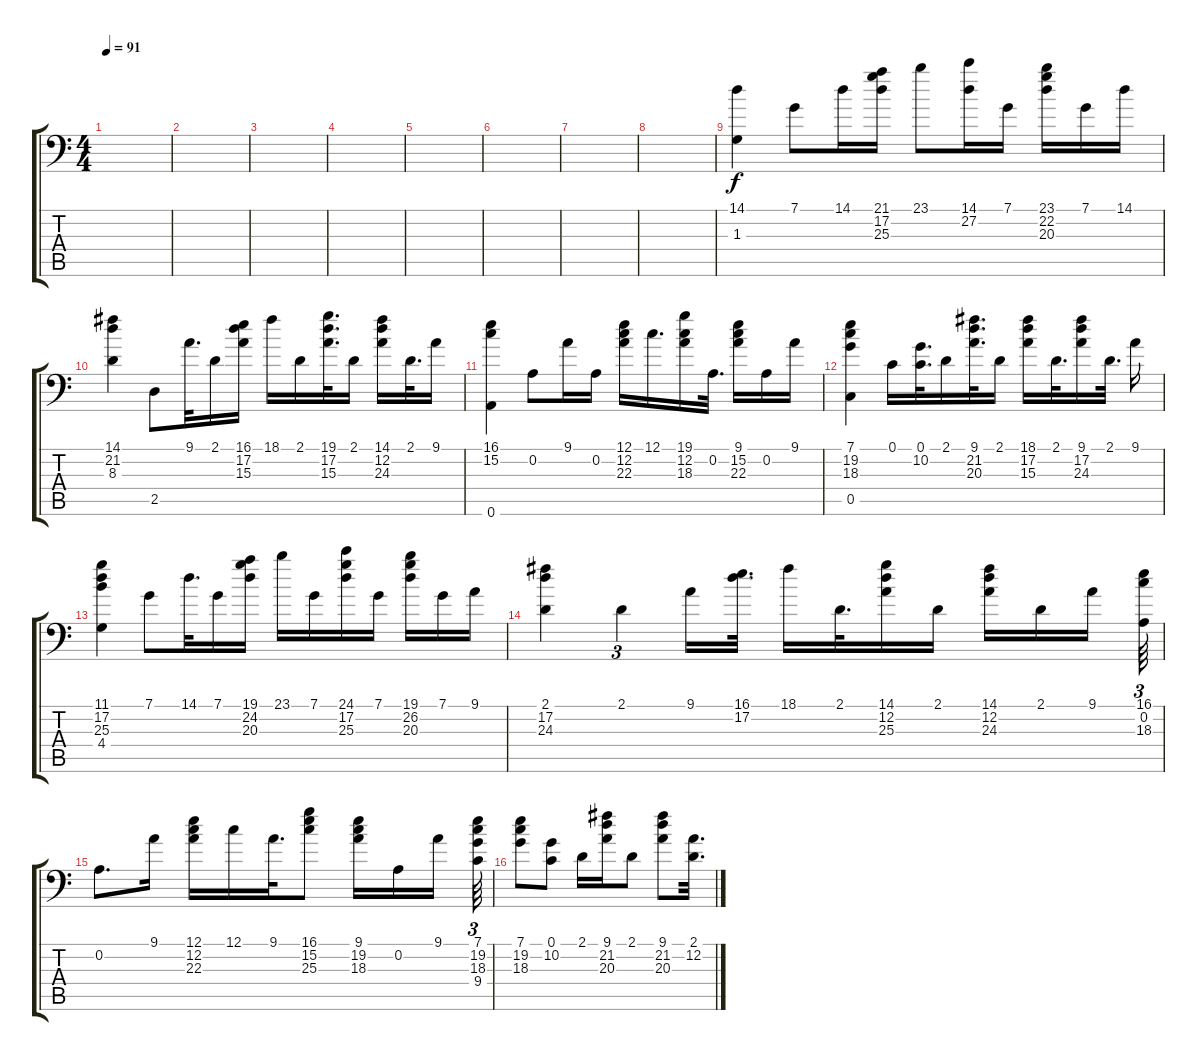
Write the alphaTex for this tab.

\track "" {instrument electricguitarclean}
\staff {score tabs}
\tuning (C3 A2 Gb2 Eb2 C2 A1) {hide}
\ts (4 4)
\tempo 91
\clef f4
\ks c
|
|
|
|
|
|
|
|
(14.1 1.3).4 7.1.8 14.1.16 (21.1 17.2 25.3).16 23.1.8 (14.1 27.2).16 7.1.16 (23.1 22.2 20.3).16 7.1.16 14.1.16 |
(14.1 21.2 8.3).4 2.5.8 9.1.32{d} 2.1.16 (16.1 17.2 15.3).16 18.1.16 2.1.16 (19.1 17.2 15.3).32{d} 2.1.16 (14.1 12.2 24.3).16 2.1.32{d} 9.1.16 |
(16.1 15.2 0.6).4 0.2.8 9.1.16 0.2.16 (12.1 12.2 22.3).16 12.1.16{d} (19.1 12.2 18.3).16 0.2.32{d} (9.1 15.2 22.3).16 0.2.16 9.1.16 |
(7.1 19.2 18.3 0.5).4 0.1.16 (0.1 10.2).32{d} 2.1.16 (9.1 21.2 20.3).32{d} 2.1.16 (18.1 17.2 15.3).16 2.1.32{d} (9.1 17.2 24.3).16 2.1.32{d} 9.1.16 |
(11.1 17.2 25.3 4.4).4 7.1.8 14.1.32{d} 7.1.16 (19.1 24.2 20.3).16 23.1.16 7.1.16 (24.1 17.2 25.3).16 7.1.16 (19.1 26.2 20.3).16 7.1.16 9.1.16 |
(2.1 17.2 24.3).4 2.1.4{tu (3 2)} 9.1.16 (16.1 17.2).32{d} 18.1.16 2.1.32{d} (14.1 12.2 25.3).16 2.1.16 (14.1 12.2 24.3).16 2.1.16 9.1.16 (16.1 0.2 18.3).64{tu (3 2)} |
0.2.8{d} 9.1.16 (12.1 12.2 22.3).16 12.1.16 9.1.32{d} (16.1 15.2 25.3).8 (9.1 19.2 18.3).16 0.2.16 9.1.16 (7.1 19.2 18.3 9.4).64{tu (3 2)} |
(7.1 19.2 18.3).8 (0.1 10.2).8 2.1.16 (9.1 21.2 20.3).16 2.1.8 (9.1 21.2 20.3).8 (2.1 12.2).32{d}
